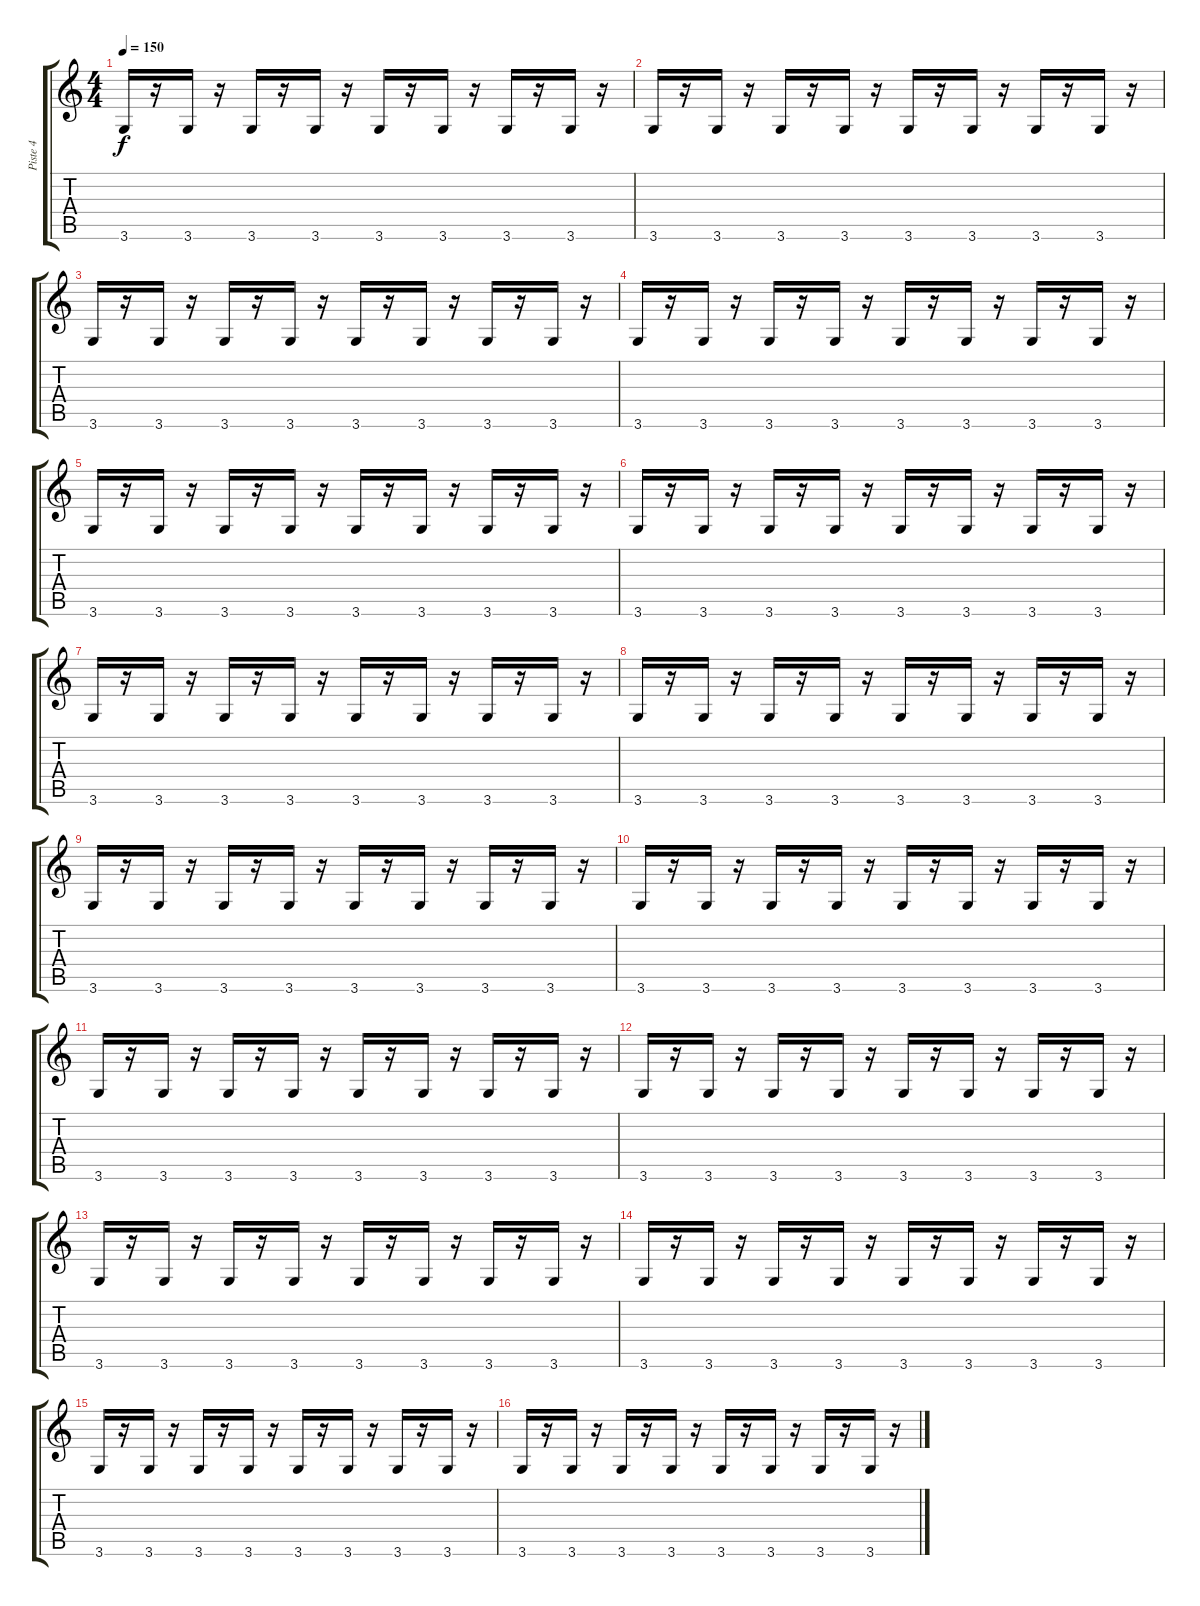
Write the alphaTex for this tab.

\track ("Piste 4" "Piste 4") {instrument overdrivenguitar}
\staff {score tabs}
\tuning (E4 B3 G3 D3 A2 E2) {hide}
\ts (4 4)
\tempo 150
\clef g2
\ks c
3.6.16{dy f instrument overdrivenguitar} r.16 3.6.16 r.16 3.6.16 r.16 3.6.16 r.16 3.6.16 r.16 3.6.16 r.16 3.6.16 r.16 3.6.16 r.16 |
3.6.16 r.16 3.6.16 r.16 3.6.16 r.16 3.6.16 r.16 3.6.16 r.16 3.6.16 r.16 3.6.16 r.16 3.6.16 r.16 |
3.6.16 r.16 3.6.16 r.16 3.6.16 r.16 3.6.16 r.16 3.6.16 r.16 3.6.16 r.16 3.6.16 r.16 3.6.16 r.16 |
3.6.16 r.16 3.6.16 r.16 3.6.16 r.16 3.6.16 r.16 3.6.16 r.16 3.6.16 r.16 3.6.16 r.16 3.6.16 r.16 |
3.6.16 r.16 3.6.16 r.16 3.6.16 r.16 3.6.16 r.16 3.6.16 r.16 3.6.16 r.16 3.6.16 r.16 3.6.16 r.16 |
3.6.16 r.16 3.6.16 r.16 3.6.16 r.16 3.6.16 r.16 3.6.16 r.16 3.6.16 r.16 3.6.16 r.16 3.6.16 r.16 |
3.6.16 r.16 3.6.16 r.16 3.6.16 r.16 3.6.16 r.16 3.6.16 r.16 3.6.16 r.16 3.6.16 r.16 3.6.16 r.16 |
3.6.16 r.16 3.6.16 r.16 3.6.16 r.16 3.6.16 r.16 3.6.16 r.16 3.6.16 r.16 3.6.16 r.16 3.6.16 r.16 |
3.6.16 r.16 3.6.16 r.16 3.6.16 r.16 3.6.16 r.16 3.6.16 r.16 3.6.16 r.16 3.6.16 r.16 3.6.16 r.16 |
3.6.16 r.16 3.6.16 r.16 3.6.16 r.16 3.6.16 r.16 3.6.16 r.16 3.6.16 r.16 3.6.16 r.16 3.6.16 r.16 |
3.6.16 r.16 3.6.16 r.16 3.6.16 r.16 3.6.16 r.16 3.6.16 r.16 3.6.16 r.16 3.6.16 r.16 3.6.16 r.16 |
3.6.16 r.16 3.6.16 r.16 3.6.16 r.16 3.6.16 r.16 3.6.16 r.16 3.6.16 r.16 3.6.16 r.16 3.6.16 r.16 |
3.6.16 r.16 3.6.16 r.16 3.6.16 r.16 3.6.16 r.16 3.6.16 r.16 3.6.16 r.16 3.6.16 r.16 3.6.16 r.16 |
3.6.16 r.16 3.6.16 r.16 3.6.16 r.16 3.6.16 r.16 3.6.16 r.16 3.6.16 r.16 3.6.16 r.16 3.6.16 r.16 |
3.6.16 r.16 3.6.16 r.16 3.6.16 r.16 3.6.16 r.16 3.6.16 r.16 3.6.16 r.16 3.6.16 r.16 3.6.16 r.16 |
3.6.16 r.16 3.6.16 r.16 3.6.16 r.16 3.6.16 r.16 3.6.16 r.16 3.6.16 r.16 3.6.16 r.16 3.6.16 r.16
